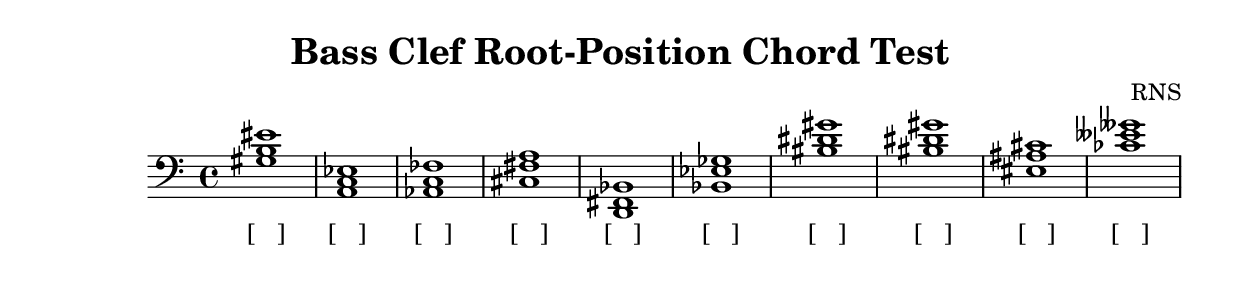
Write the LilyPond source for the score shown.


\version "2.18.2"
\header { 
	title = "Bass Clef Root-Position Chord Test"
 composer = "RNS"
}
\score{
	\new Staff {
		\clef bass

		< gis b eis' >1 < a, c ees > < aes, c fes > < cis fis a > < d, fis, bes, > < bes, ees ges > < bis dis' gis' > < bis dis' gis' > < eis ais cis' > < ces' eeses' geses' > }
		\addlyrics 
		{ [___] [___] [___] [___] [___] [___] [___] [___] [___] [___] }
}